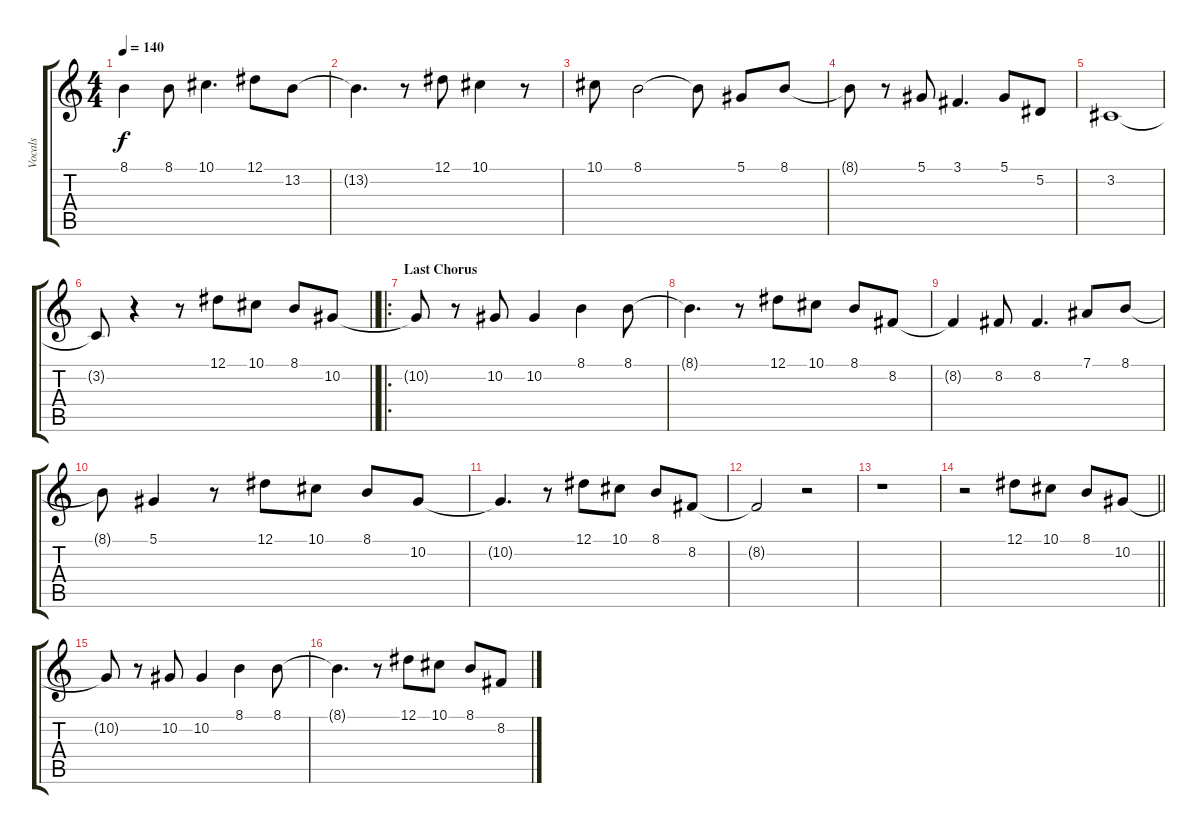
\track ("Vocals" "Vocals") {instrument panflute}
\staff {score tabs}
\tuning (Eb4 Bb3 Gb3 Db3 Ab2 Eb2) {hide}
\ts (4 4)
\tempo 140
\clef g2
\ks c
8.1{t}.4{dy f} 8.1.8 10.1.4{d} 12.1.8 13.2.8 |
13.2{t}.4{d} r.8 12.1.8 10.1.4 r.8 |
10.1.8 8.1.2 8.1{t}.8 5.1.8 8.1.8 |
8.1{t}.8 r.8 5.1.8 3.1.4{d} 5.1.8 5.2.8 |
3.2.1 |
\barLineRight lightlight
3.2{t}.8 r.4 r.8 12.1.8 10.1.8 8.1.8 10.2.8 |
\ro
\section ("" "Last Chorus")
10.2{t}.8 r.8 10.2.8 10.2.4 8.1.4 8.1.8 |
8.1{t}.4{d} r.8 12.1.8 10.1.8 8.1.8 8.2.8 |
8.2{t}.4 8.2.8 8.2.4{d} 7.1.8 8.1.8 |
8.1{t}.8 5.1.4 r.8 12.1.8 10.1.8 8.1.8 10.2.8 |
10.2{t}.4{d} r.8 12.1.8 10.1.8 8.1.8 8.2.8 |
8.2{t}.2 r.2 |
r.1 |
\barLineRight lightlight
r.2 12.1.8 10.1.8 8.1.8 10.2.8 |
10.2{t}.8 r.8 10.2.8 10.2.4 8.1.4 8.1.8 |
8.1{t}.4{d} r.8 12.1.8 10.1.8 8.1.8 8.2.8
